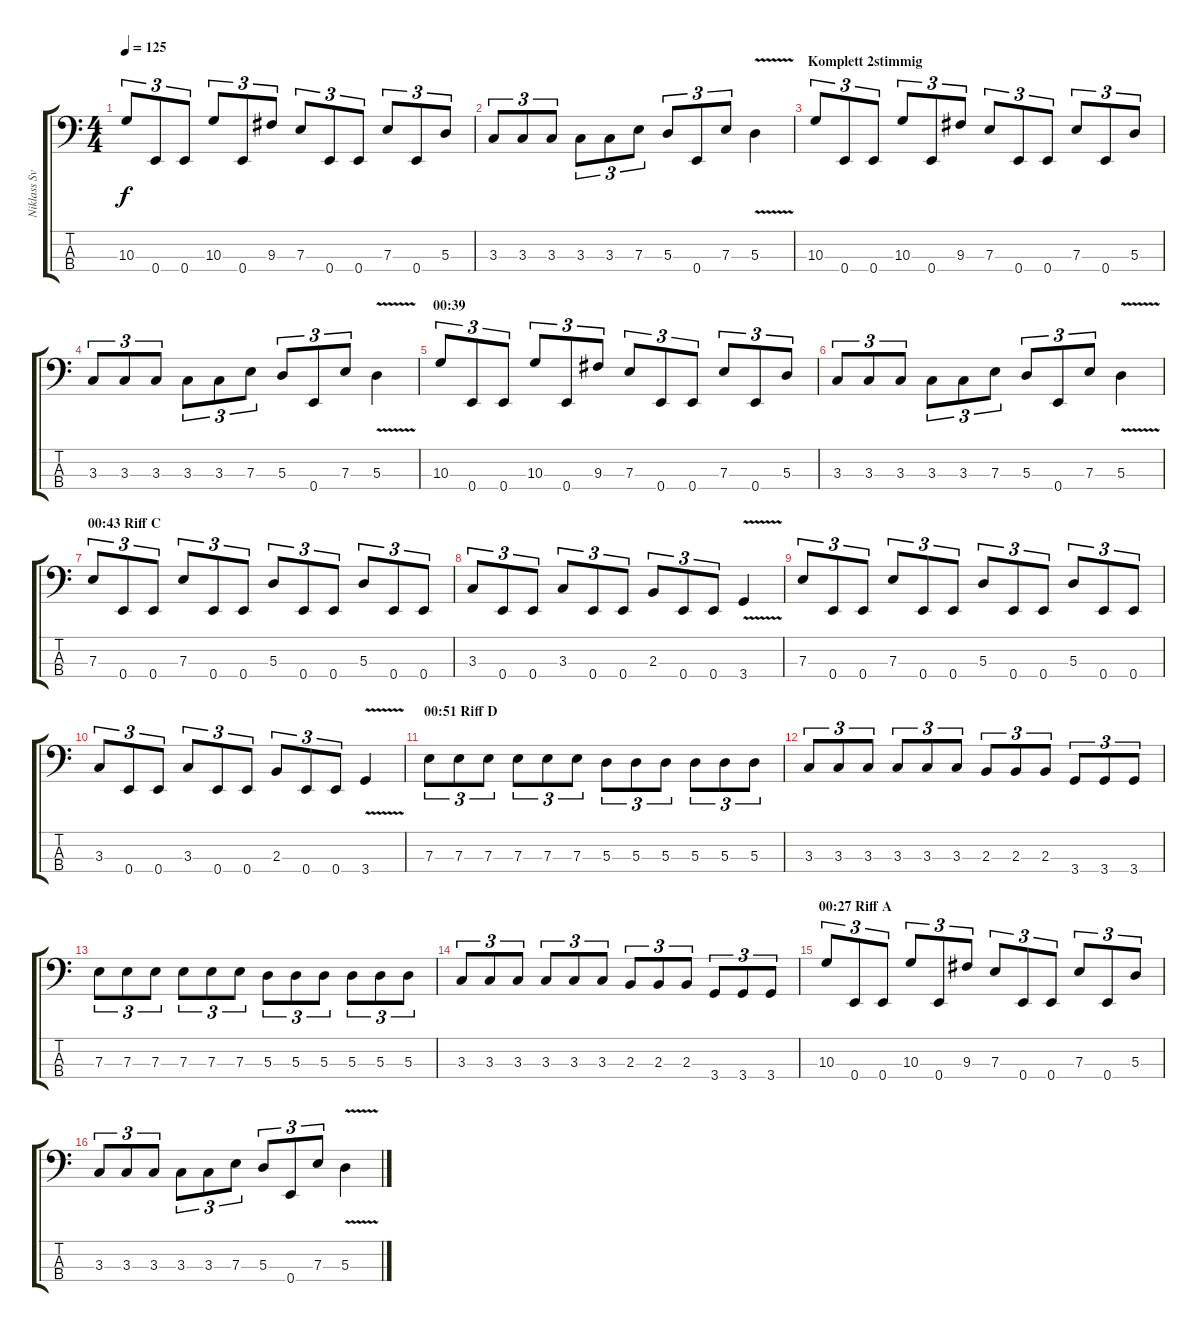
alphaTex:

\track ("Niklass Svensson" "Niklass Sv") {instrument electricbasspick}
\staff {score tabs}
\tuning (G2 D2 A1 E1) {hide}
\ts (4 4)
\tempo 125
\clef f4
\ks c
10.3.8{tu (3 2) dy f} 0.4.8{tu (3 2)} 0.4.8{tu (3 2)} 10.3.8{tu (3 2)} 0.4.8{tu (3 2)} 9.3.8{tu (3 2)} 7.3.8{tu (3 2)} 0.4.8{tu (3 2)} 0.4.8{tu (3 2)} 7.3.8{tu (3 2)} 0.4.8{tu (3 2)} 5.3.8{tu (3 2)} |
3.3.8{tu (3 2)} 3.3.8{tu (3 2)} 3.3.8{tu (3 2)} 3.3.8{tu (3 2)} 3.3.8{tu (3 2)} 7.3.8{tu (3 2)} 5.3.8{tu (3 2)} 0.4.8{tu (3 2)} 7.3.8{tu (3 2)} 5.3{v}.4 |
\section ("" "Komplett 2stimmig")
10.3.8{tu (3 2)} 0.4.8{tu (3 2)} 0.4.8{tu (3 2)} 10.3.8{tu (3 2)} 0.4.8{tu (3 2)} 9.3.8{tu (3 2)} 7.3.8{tu (3 2)} 0.4.8{tu (3 2)} 0.4.8{tu (3 2)} 7.3.8{tu (3 2)} 0.4.8{tu (3 2)} 5.3.8{tu (3 2)} |
3.3.8{tu (3 2)} 3.3.8{tu (3 2)} 3.3.8{tu (3 2)} 3.3.8{tu (3 2)} 3.3.8{tu (3 2)} 7.3.8{tu (3 2)} 5.3.8{tu (3 2)} 0.4.8{tu (3 2)} 7.3.8{tu (3 2)} 5.3{v}.4 |
\section ("" "00:39")
10.3.8{tu (3 2)} 0.4.8{tu (3 2)} 0.4.8{tu (3 2)} 10.3.8{tu (3 2)} 0.4.8{tu (3 2)} 9.3.8{tu (3 2)} 7.3.8{tu (3 2)} 0.4.8{tu (3 2)} 0.4.8{tu (3 2)} 7.3.8{tu (3 2)} 0.4.8{tu (3 2)} 5.3.8{tu (3 2)} |
3.3.8{tu (3 2)} 3.3.8{tu (3 2)} 3.3.8{tu (3 2)} 3.3.8{tu (3 2)} 3.3.8{tu (3 2)} 7.3.8{tu (3 2)} 5.3.8{tu (3 2)} 0.4.8{tu (3 2)} 7.3.8{tu (3 2)} 5.3{v}.4 |
\section ("" "00:43 Riff C")
7.3.8{tu (3 2)} 0.4.8{tu (3 2)} 0.4.8{tu (3 2)} 7.3.8{tu (3 2)} 0.4.8{tu (3 2)} 0.4.8{tu (3 2)} 5.3.8{tu (3 2)} 0.4.8{tu (3 2)} 0.4.8{tu (3 2)} 5.3.8{tu (3 2)} 0.4.8{tu (3 2)} 0.4.8{tu (3 2)} |
3.3.8{tu (3 2)} 0.4.8{tu (3 2)} 0.4.8{tu (3 2)} 3.3.8{tu (3 2)} 0.4.8{tu (3 2)} 0.4.8{tu (3 2)} 2.3.8{tu (3 2)} 0.4.8{tu (3 2)} 0.4.8{tu (3 2)} 3.4{v}.4 |
7.3.8{tu (3 2)} 0.4.8{tu (3 2)} 0.4.8{tu (3 2)} 7.3.8{tu (3 2)} 0.4.8{tu (3 2)} 0.4.8{tu (3 2)} 5.3.8{tu (3 2)} 0.4.8{tu (3 2)} 0.4.8{tu (3 2)} 5.3.8{tu (3 2)} 0.4.8{tu (3 2)} 0.4.8{tu (3 2)} |
3.3.8{tu (3 2)} 0.4.8{tu (3 2)} 0.4.8{tu (3 2)} 3.3.8{tu (3 2)} 0.4.8{tu (3 2)} 0.4.8{tu (3 2)} 2.3.8{tu (3 2)} 0.4.8{tu (3 2)} 0.4.8{tu (3 2)} 3.4{v}.4 |
\section ("" "00:51 Riff D")
7.3.8{tu (3 2)} 7.3.8{tu (3 2)} 7.3.8{tu (3 2)} 7.3.8{tu (3 2)} 7.3.8{tu (3 2)} 7.3.8{tu (3 2)} 5.3.8{tu (3 2)} 5.3.8{tu (3 2)} 5.3.8{tu (3 2)} 5.3.8{tu (3 2)} 5.3.8{tu (3 2)} 5.3.8{tu (3 2)} |
3.3.8{tu (3 2)} 3.3.8{tu (3 2)} 3.3.8{tu (3 2)} 3.3.8{tu (3 2)} 3.3.8{tu (3 2)} 3.3.8{tu (3 2)} 2.3.8{tu (3 2)} 2.3.8{tu (3 2)} 2.3.8{tu (3 2)} 3.4.8{tu (3 2)} 3.4.8{tu (3 2)} 3.4.8{tu (3 2)} |
7.3.8{tu (3 2)} 7.3.8{tu (3 2)} 7.3.8{tu (3 2)} 7.3.8{tu (3 2)} 7.3.8{tu (3 2)} 7.3.8{tu (3 2)} 5.3.8{tu (3 2)} 5.3.8{tu (3 2)} 5.3.8{tu (3 2)} 5.3.8{tu (3 2)} 5.3.8{tu (3 2)} 5.3.8{tu (3 2)} |
3.3.8{tu (3 2)} 3.3.8{tu (3 2)} 3.3.8{tu (3 2)} 3.3.8{tu (3 2)} 3.3.8{tu (3 2)} 3.3.8{tu (3 2)} 2.3.8{tu (3 2)} 2.3.8{tu (3 2)} 2.3.8{tu (3 2)} 3.4.8{tu (3 2)} 3.4.8{tu (3 2)} 3.4.8{tu (3 2)} |
\section ("" "00:27 Riff A")
10.3.8{tu (3 2)} 0.4.8{tu (3 2)} 0.4.8{tu (3 2)} 10.3.8{tu (3 2)} 0.4.8{tu (3 2)} 9.3.8{tu (3 2)} 7.3.8{tu (3 2)} 0.4.8{tu (3 2)} 0.4.8{tu (3 2)} 7.3.8{tu (3 2)} 0.4.8{tu (3 2)} 5.3.8{tu (3 2)} |
3.3.8{tu (3 2)} 3.3.8{tu (3 2)} 3.3.8{tu (3 2)} 3.3.8{tu (3 2)} 3.3.8{tu (3 2)} 7.3.8{tu (3 2)} 5.3.8{tu (3 2)} 0.4.8{tu (3 2)} 7.3.8{tu (3 2)} 5.3{v}.4
